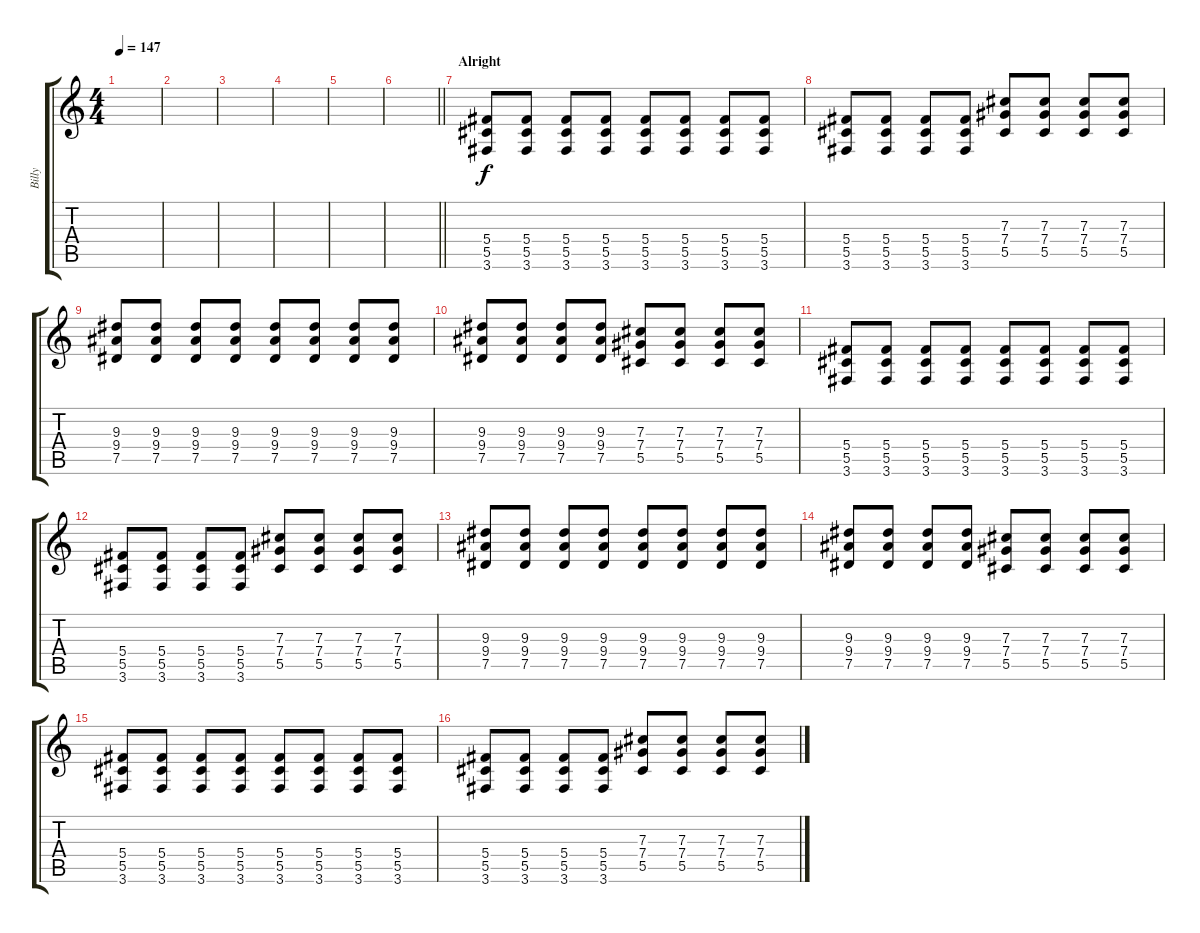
\track ("Billy" "Billy") {instrument overdrivenguitar}
\staff {score tabs}
\tuning (Eb4 Bb3 Gb3 Db3 Ab2 Eb2) {hide}
\ts (4 4)
\tempo 147
\clef g2
\ks c
|
|
|
|
|
\barLineRight lightlight
|
\section ("" "Alright")
(5.4 5.5 3.6).8 (5.4 5.5 3.6).8 (5.4 5.5 3.6).8 (5.4 5.5 3.6).8 (5.4 5.5 3.6).8 (5.4 5.5 3.6).8 (5.4 5.5 3.6).8 (5.4 5.5 3.6).8 |
(5.4 5.5 3.6).8 (5.4 5.5 3.6).8 (5.4 5.5 3.6).8 (5.4 5.5 3.6).8 (7.3 7.4 5.5).8 (7.3 7.4 5.5).8 (7.3 7.4 5.5).8 (7.3 7.4 5.5).8 |
(9.3 9.4 7.5).8 (9.3 9.4 7.5).8 (9.3 9.4 7.5).8 (9.3 9.4 7.5).8 (9.3 9.4 7.5).8 (9.3 9.4 7.5).8 (9.3 9.4 7.5).8 (9.3 9.4 7.5).8 |
(9.3 9.4 7.5).8 (9.3 9.4 7.5).8 (9.3 9.4 7.5).8 (9.3 9.4 7.5).8 (7.3 7.4 5.5).8 (7.3 7.4 5.5).8 (7.3 7.4 5.5).8 (7.3 7.4 5.5).8 |
(5.4 5.5 3.6).8 (5.4 5.5 3.6).8 (5.4 5.5 3.6).8 (5.4 5.5 3.6).8 (5.4 5.5 3.6).8 (5.4 5.5 3.6).8 (5.4 5.5 3.6).8 (5.4 5.5 3.6).8 |
(5.4 5.5 3.6).8 (5.4 5.5 3.6).8 (5.4 5.5 3.6).8 (5.4 5.5 3.6).8 (7.3 7.4 5.5).8 (7.3 7.4 5.5).8 (7.3 7.4 5.5).8 (7.3 7.4 5.5).8 |
(9.3 9.4 7.5).8 (9.3 9.4 7.5).8 (9.3 9.4 7.5).8 (9.3 9.4 7.5).8 (9.3 9.4 7.5).8 (9.3 9.4 7.5).8 (9.3 9.4 7.5).8 (9.3 9.4 7.5).8 |
(9.3 9.4 7.5).8 (9.3 9.4 7.5).8 (9.3 9.4 7.5).8 (9.3 9.4 7.5).8 (7.3 7.4 5.5).8 (7.3 7.4 5.5).8 (7.3 7.4 5.5).8 (7.3 7.4 5.5).8 |
(5.4 5.5 3.6).8 (5.4 5.5 3.6).8 (5.4 5.5 3.6).8 (5.4 5.5 3.6).8 (5.4 5.5 3.6).8 (5.4 5.5 3.6).8 (5.4 5.5 3.6).8 (5.4 5.5 3.6).8 |
(5.4 5.5 3.6).8 (5.4 5.5 3.6).8 (5.4 5.5 3.6).8 (5.4 5.5 3.6).8 (7.3 7.4 5.5).8 (7.3 7.4 5.5).8 (7.3 7.4 5.5).8 (7.3 7.4 5.5).8
